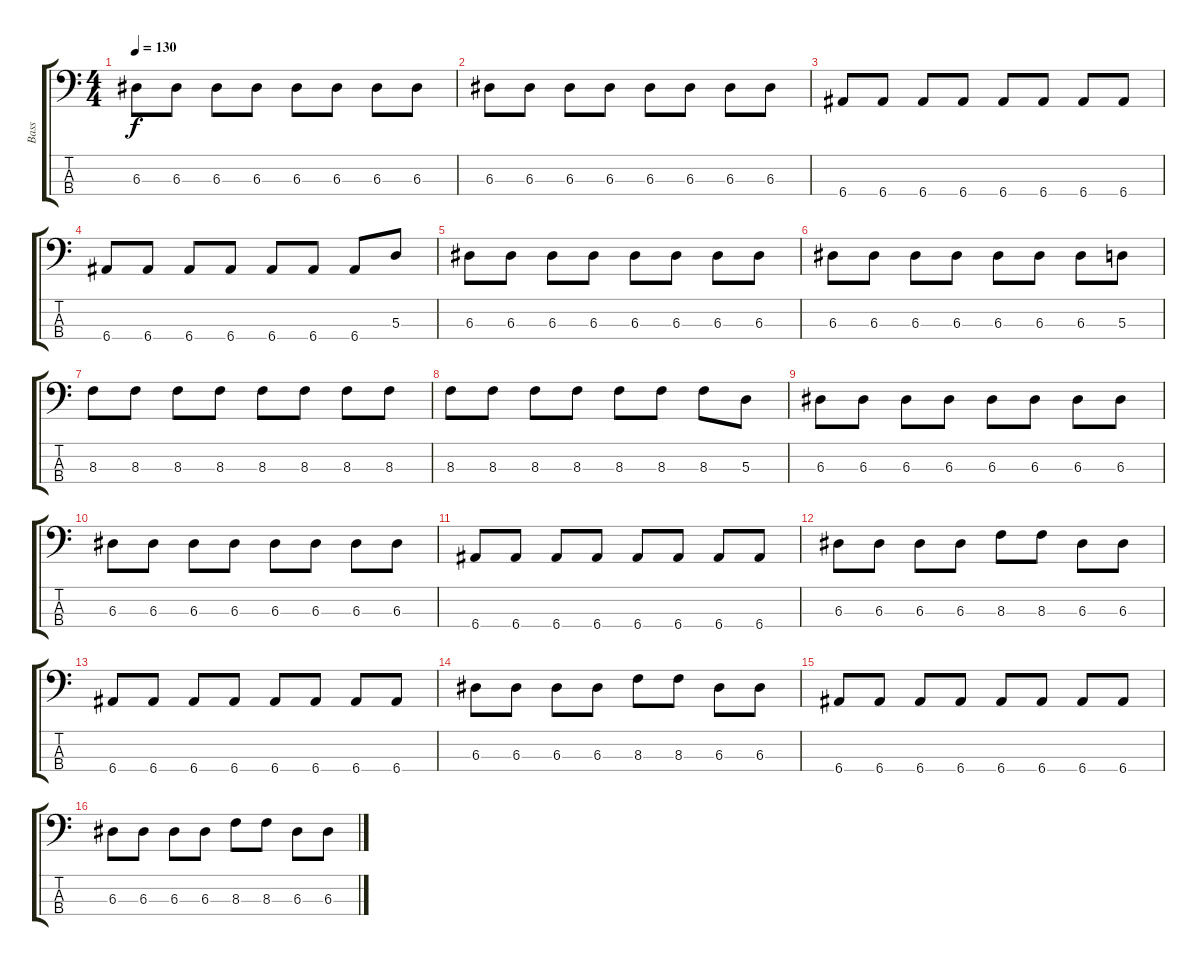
\track ("Bass" "Bass") {instrument electricbasspick}
\staff {score tabs}
\tuning (G2 D2 A1 E1) {hide}
\ts (4 4)
\tempo 130
\clef f4
\ks c
6.3.8{dy f} 6.3.8 6.3.8 6.3.8 6.3.8 6.3.8 6.3.8 6.3.8 |
6.3.8 6.3.8 6.3.8 6.3.8 6.3.8 6.3.8 6.3.8 6.3.8 |
6.4.8 6.4.8 6.4.8 6.4.8 6.4.8 6.4.8 6.4.8 6.4.8 |
6.4.8 6.4.8 6.4.8 6.4.8 6.4.8 6.4.8 6.4.8 5.3.8 |
6.3.8 6.3.8 6.3.8 6.3.8 6.3.8 6.3.8 6.3.8 6.3.8 |
6.3.8 6.3.8 6.3.8 6.3.8 6.3.8 6.3.8 6.3.8 5.3.8 |
8.3.8 8.3.8 8.3.8 8.3.8 8.3.8 8.3.8 8.3.8 8.3.8 |
8.3.8 8.3.8 8.3.8 8.3.8 8.3.8 8.3.8 8.3.8 5.3.8 |
6.3.8 6.3.8 6.3.8 6.3.8 6.3.8 6.3.8 6.3.8 6.3.8 |
6.3.8 6.3.8 6.3.8 6.3.8 6.3.8 6.3.8 6.3.8 6.3.8 |
6.4.8 6.4.8 6.4.8 6.4.8 6.4.8 6.4.8 6.4.8 6.4.8 |
6.3.8 6.3.8 6.3.8 6.3.8 8.3.8 8.3.8 6.3.8 6.3.8 |
6.4.8 6.4.8 6.4.8 6.4.8 6.4.8 6.4.8 6.4.8 6.4.8 |
6.3.8 6.3.8 6.3.8 6.3.8 8.3.8 8.3.8 6.3.8 6.3.8 |
6.4.8 6.4.8 6.4.8 6.4.8 6.4.8 6.4.8 6.4.8 6.4.8 |
6.3.8 6.3.8 6.3.8 6.3.8 8.3.8 8.3.8 6.3.8 6.3.8
